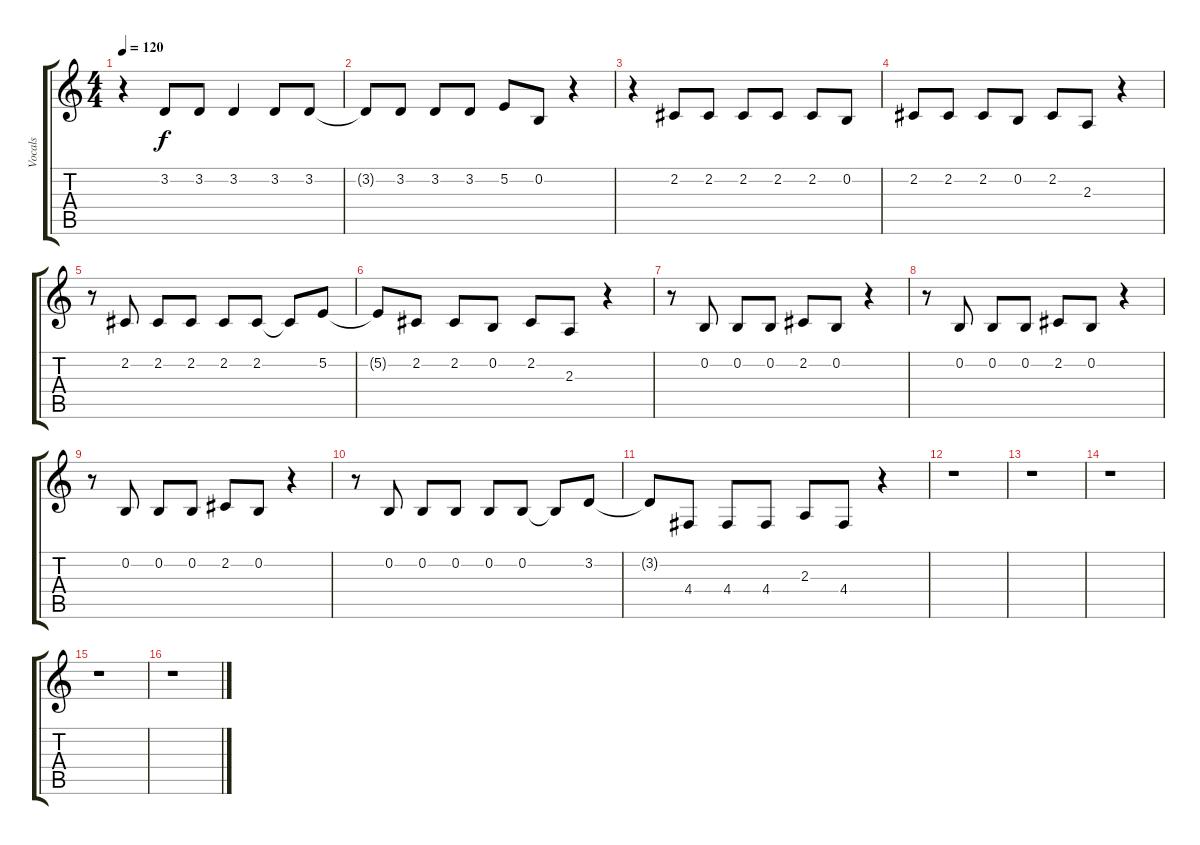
\track ("Vocals" "Vocals") {instrument altosax}
\staff {score tabs}
\tuning (E4 B3 G3 D3 A2 E2) {hide}
\ts (4 4)
\tempo 120
\clef g2
\ks c
r.4{dy f} 3.2.8 3.2.8 3.2.4 3.2.8 3.2.8 |
3.2{t}.8 3.2.8 3.2.8 3.2.8 5.2.8 0.2.8 r.4 |
r.4 2.2.8 2.2.8 2.2.8 2.2.8 2.2.8 0.2.8 |
2.2.8 2.2.8 2.2.8 0.2.8 2.2.8 2.3.8 r.4 |
r.8 2.2.8 2.2.8 2.2.8 2.2.8 2.2.8 2.2{t}.8 5.2.8 |
5.2{t}.8 2.2.8 2.2.8 0.2.8 2.2.8 2.3.8 r.4 |
r.8 0.2.8 0.2.8 0.2.8 2.2.8 0.2.8 r.4 |
r.8 0.2.8 0.2.8 0.2.8 2.2.8 0.2.8 r.4 |
r.8 0.2.8 0.2.8 0.2.8 2.2.8 0.2.8 r.4 |
r.8 0.2.8 0.2.8 0.2.8 0.2.8 0.2.8 0.2{t}.8 3.2.8 |
3.2{t}.8 4.4.8 4.4.8 4.4.8 2.3.8 4.4.8 r.4 |
r.1 |
r.1 |
r.1 |
r.1 |
r.1
